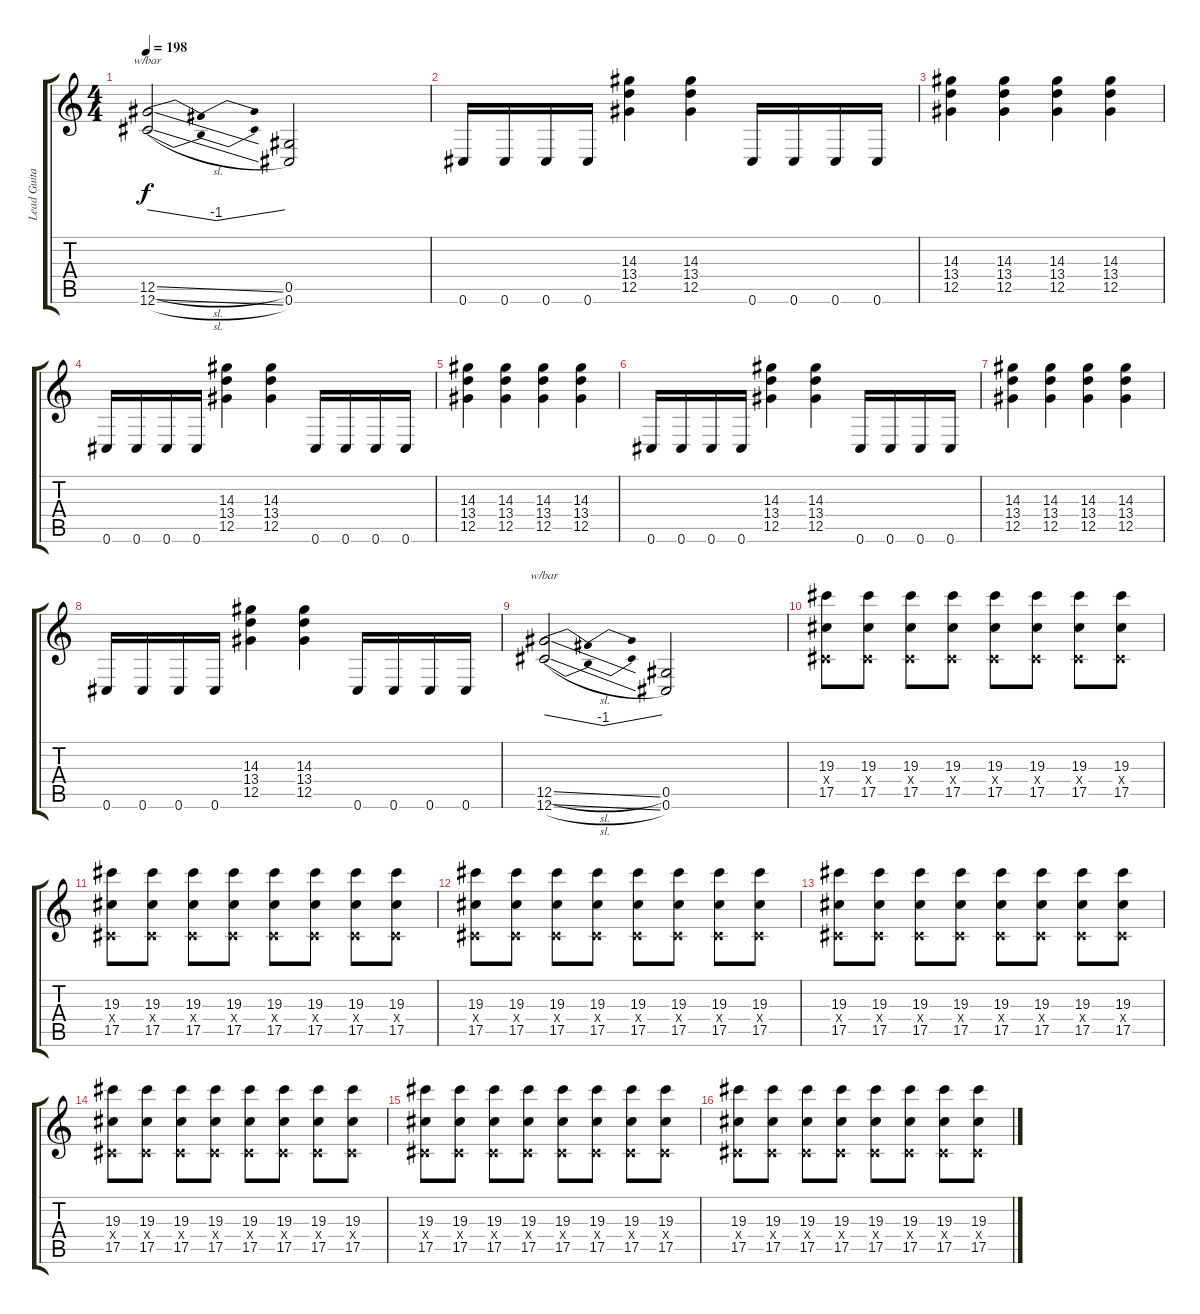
\track ("Lead Guitar" "Lead Guita") {instrument distortionguitar}
\staff {score tabs}
\tuning (Eb4 Bb3 Gb3 Db3 Ab2 Db2) {hide}
\ts (4 4)
\tempo 198
\clef g2
\ks c
(12.5{sl} 12.6{sl}).2{tbe (dip default 0 0 30 -4 60 0) dy f} (0.5 0.6).2 |
0.6.16 0.6.16 0.6.16 0.6.16 (14.3 13.4 12.5).4 (14.3 13.4 12.5).4 0.6.16 0.6.16 0.6.16 0.6.16 |
(14.3 13.4 12.5).4 (14.3 13.4 12.5).4 (14.3 13.4 12.5).4 (14.3 13.4 12.5).4 |
0.6.16 0.6.16 0.6.16 0.6.16 (14.3 13.4 12.5).4 (14.3 13.4 12.5).4 0.6.16 0.6.16 0.6.16 0.6.16 |
(14.3 13.4 12.5).4 (14.3 13.4 12.5).4 (14.3 13.4 12.5).4 (14.3 13.4 12.5).4 |
0.6.16 0.6.16 0.6.16 0.6.16 (14.3 13.4 12.5).4 (14.3 13.4 12.5).4 0.6.16 0.6.16 0.6.16 0.6.16 |
(14.3 13.4 12.5).4 (14.3 13.4 12.5).4 (14.3 13.4 12.5).4 (14.3 13.4 12.5).4 |
0.6.16 0.6.16 0.6.16 0.6.16 (14.3 13.4 12.5).4 (14.3 13.4 12.5).4 0.6.16 0.6.16 0.6.16 0.6.16 |
(12.5{sl} 12.6{sl}).2{tbe (dip default 0 0 30 -4 60 0)} (0.5 0.6).2 |
(19.3 0.4{x} 17.5).8 (19.3 0.4{x} 17.5).8 (19.3 0.4{x} 17.5).8 (19.3 0.4{x} 17.5).8 (19.3 0.4{x} 17.5).8 (19.3 0.4{x} 17.5).8 (19.3 0.4{x} 17.5).8 (19.3 0.4{x} 17.5).8 |
(19.3 0.4{x} 17.5).8 (19.3 0.4{x} 17.5).8 (19.3 0.4{x} 17.5).8 (19.3 0.4{x} 17.5).8 (19.3 0.4{x} 17.5).8 (19.3 0.4{x} 17.5).8 (19.3 0.4{x} 17.5).8 (19.3 0.4{x} 17.5).8 |
(19.3 0.4{x} 17.5).8 (19.3 0.4{x} 17.5).8 (19.3 0.4{x} 17.5).8 (19.3 0.4{x} 17.5).8 (19.3 0.4{x} 17.5).8 (19.3 0.4{x} 17.5).8 (19.3 0.4{x} 17.5).8 (19.3 0.4{x} 17.5).8 |
(19.3 0.4{x} 17.5).8 (19.3 0.4{x} 17.5).8 (19.3 0.4{x} 17.5).8 (19.3 0.4{x} 17.5).8 (19.3 0.4{x} 17.5).8 (19.3 0.4{x} 17.5).8 (19.3 0.4{x} 17.5).8 (19.3 0.4{x} 17.5).8 |
(19.3 0.4{x} 17.5).8 (19.3 0.4{x} 17.5).8 (19.3 0.4{x} 17.5).8 (19.3 0.4{x} 17.5).8 (19.3 0.4{x} 17.5).8 (19.3 0.4{x} 17.5).8 (19.3 0.4{x} 17.5).8 (19.3 0.4{x} 17.5).8 |
(19.3 0.4{x} 17.5).8 (19.3 0.4{x} 17.5).8 (19.3 0.4{x} 17.5).8 (19.3 0.4{x} 17.5).8 (19.3 0.4{x} 17.5).8 (19.3 0.4{x} 17.5).8 (19.3 0.4{x} 17.5).8 (19.3 0.4{x} 17.5).8 |
(19.3 0.4{x} 17.5).8 (19.3 0.4{x} 17.5).8 (19.3 0.4{x} 17.5).8 (19.3 0.4{x} 17.5).8 (19.3 0.4{x} 17.5).8 (19.3 0.4{x} 17.5).8 (19.3 0.4{x} 17.5).8 (19.3 0.4{x} 17.5).8
